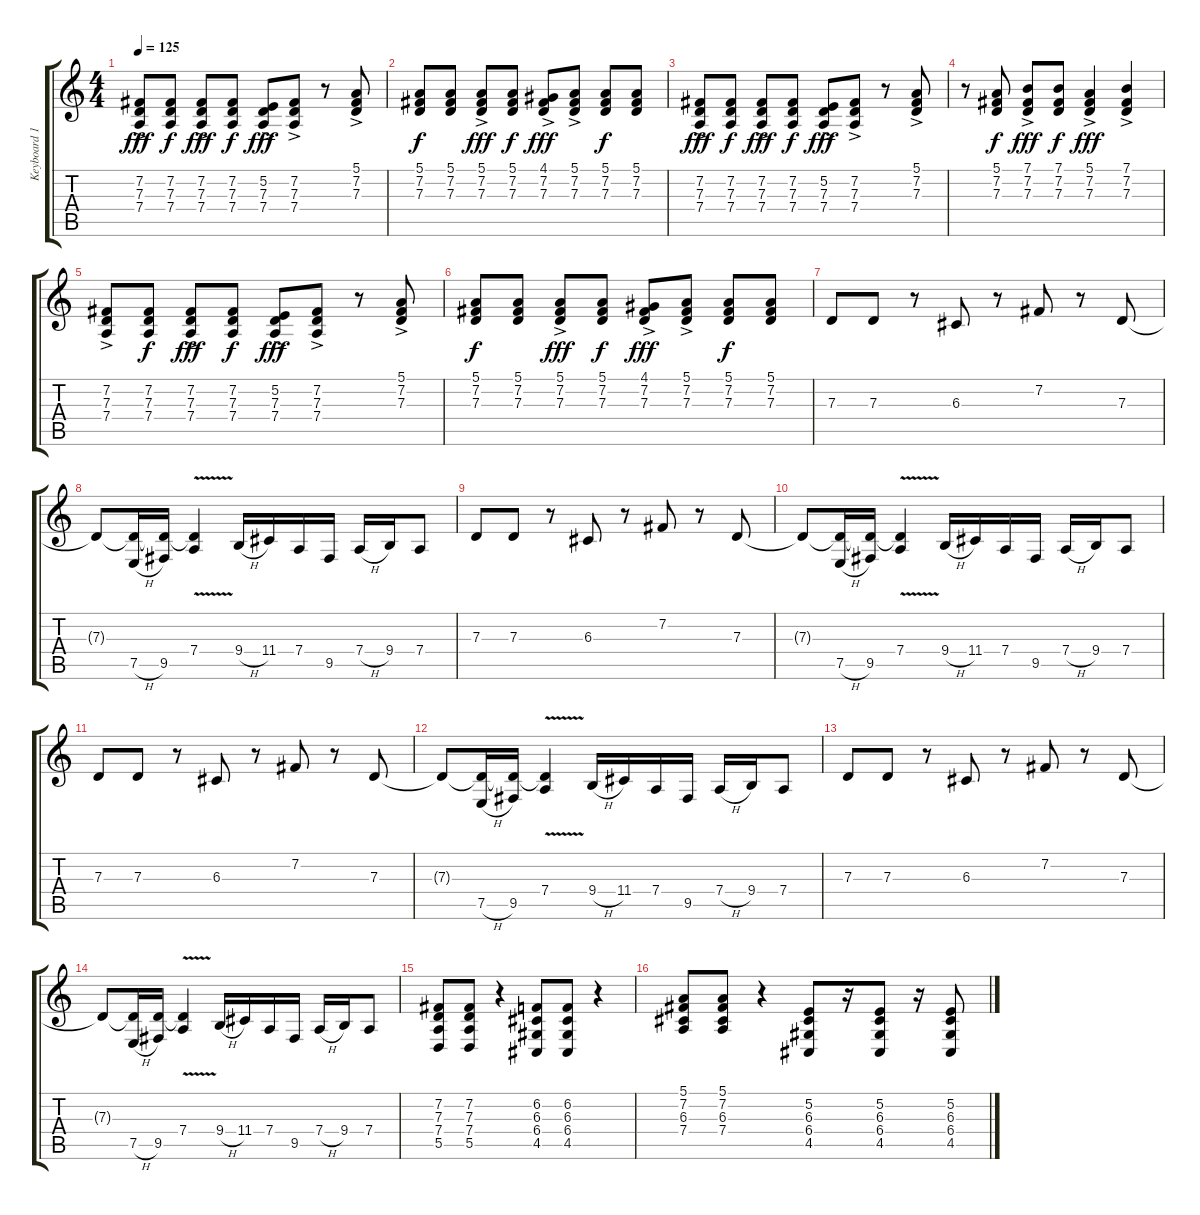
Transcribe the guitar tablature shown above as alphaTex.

\track ("Keyboard 1" "Keyboard 1") {instrument lead2sawtooth}
\staff {score tabs}
\tuning (E4 B3 G3 D3 A2 E2) {hide}
\ts (4 4)
\tempo 125
\clef g2
\ks c
(7.2{ac} 7.3{ac} 7.4{ac}).8{dy fff volume 9} (7.2 7.3 7.4).8{dy f} (7.2{ac} 7.3{ac} 7.4{ac}).8{dy fff} (7.2 7.3 7.4).8{dy f} (5.2{ac} 7.3{ac} 7.4{ac}).8{dy fff} (7.2{ac} 7.3{ac} 7.4{ac}).8 r.8 (5.1{ac} 7.2{ac} 7.3{ac}).8 |
(5.1 7.2 7.3).8{dy f} (5.1 7.2 7.3).8 (5.1{ac} 7.2{ac} 7.3{ac}).8{dy fff} (5.1 7.2 7.3).8{dy f} (4.1{ac} 7.2{ac} 7.3{ac}).8{dy fff} (5.1{ac} 7.2{ac} 7.3{ac}).8 (5.1 7.2 7.3).8{dy f} (5.1 7.2 7.3).8 |
(7.2{ac} 7.3{ac} 7.4{ac}).8{dy fff} (7.2 7.3 7.4).8{dy f} (7.2{ac} 7.3{ac} 7.4{ac}).8{dy fff} (7.2 7.3 7.4).8{dy f} (5.2{ac} 7.3{ac} 7.4{ac}).8{dy fff} (7.2{ac} 7.3{ac} 7.4{ac}).8 r.8 (5.1{ac} 7.2{ac} 7.3{ac}).8 |
r.8 (5.1 7.2 7.3).8{dy f} (7.1{ac} 7.2{ac} 7.3{ac}).8{dy fff} (7.1 7.2 7.3).8{dy f} (5.1{ac} 7.2{ac} 7.3{ac}).4{dy fff} (7.1{ac} 7.2{ac} 7.3{ac}).4 |
(7.2{ac} 7.3{ac} 7.4{ac}).8 (7.2 7.3 7.4).8{dy f} (7.2{ac} 7.3{ac} 7.4{ac}).8{dy fff} (7.2 7.3 7.4).8{dy f} (5.2{ac} 7.3{ac} 7.4{ac}).8{dy fff} (7.2{ac} 7.3{ac} 7.4{ac}).8 r.8 (5.1{ac} 7.2{ac} 7.3{ac}).8 |
(5.1 7.2 7.3).8{dy f} (5.1 7.2 7.3).8 (5.1{ac} 7.2{ac} 7.3{ac}).8{dy fff} (5.1 7.2 7.3).8{dy f} (4.1{ac} 7.2{ac} 7.3{ac}).8{dy fff} (5.1{ac} 7.2{ac} 7.3{ac}).8 (5.1 7.2 7.3).8{dy f} (5.1 7.2 7.3).8 |
7.3.8{volume 12} 7.3.8 r.8 6.3.8 r.8 7.2.8 r.8 7.3.8 |
7.3{t}.8 (7.3{t} 7.5{h}).16 (7.3{t} 9.5).16 (7.3{t} 7.4{v}).4 9.4{h}.16 11.4.16 7.4.16 9.5.16 7.4{h}.16 9.4.16 7.4.8 |
7.3.8{volume 12} 7.3.8 r.8 6.3.8 r.8 7.2.8 r.8 7.3.8 |
7.3{t}.8 (7.3{t} 7.5{h}).16 (7.3{t} 9.5).16 (7.3{t} 7.4{v}).4 9.4{h}.16 11.4.16 7.4.16 9.5.16 7.4{h}.16 9.4.16 7.4.8 |
7.3.8 7.3.8 r.8 6.3.8 r.8 7.2.8 r.8 7.3.8 |
7.3{t}.8 (7.3{t} 7.5{h}).16 (7.3{t} 9.5).16 (7.3{t} 7.4{v}).4 9.4{h}.16 11.4.16 7.4.16 9.5.16 7.4{h}.16 9.4.16 7.4.8 |
7.3.8 7.3.8 r.8 6.3.8 r.8 7.2.8 r.8 7.3.8 |
7.3{t}.8 (7.3{t} 7.5{h}).16 (7.3{t} 9.5).16 (7.3{t} 7.4{v}).4 9.4{h}.16 11.4.16 7.4.16 9.5.16 7.4{h}.16 9.4.16 7.4.8 |
(7.2 7.3 7.4 5.5).8 (7.2 7.3 7.4 5.5).8 r.4 (6.2 6.3 6.4 4.5).8 (6.2 6.3 6.4 4.5).8 r.4 |
(5.1 7.2 6.3 7.4).8 (5.1 7.2 6.3 7.4).8 r.4 (5.2 6.3 6.4 4.5).8 r.16 (5.2 6.3 6.4 4.5).8 r.16 (5.2 6.3 6.4 4.5).8
